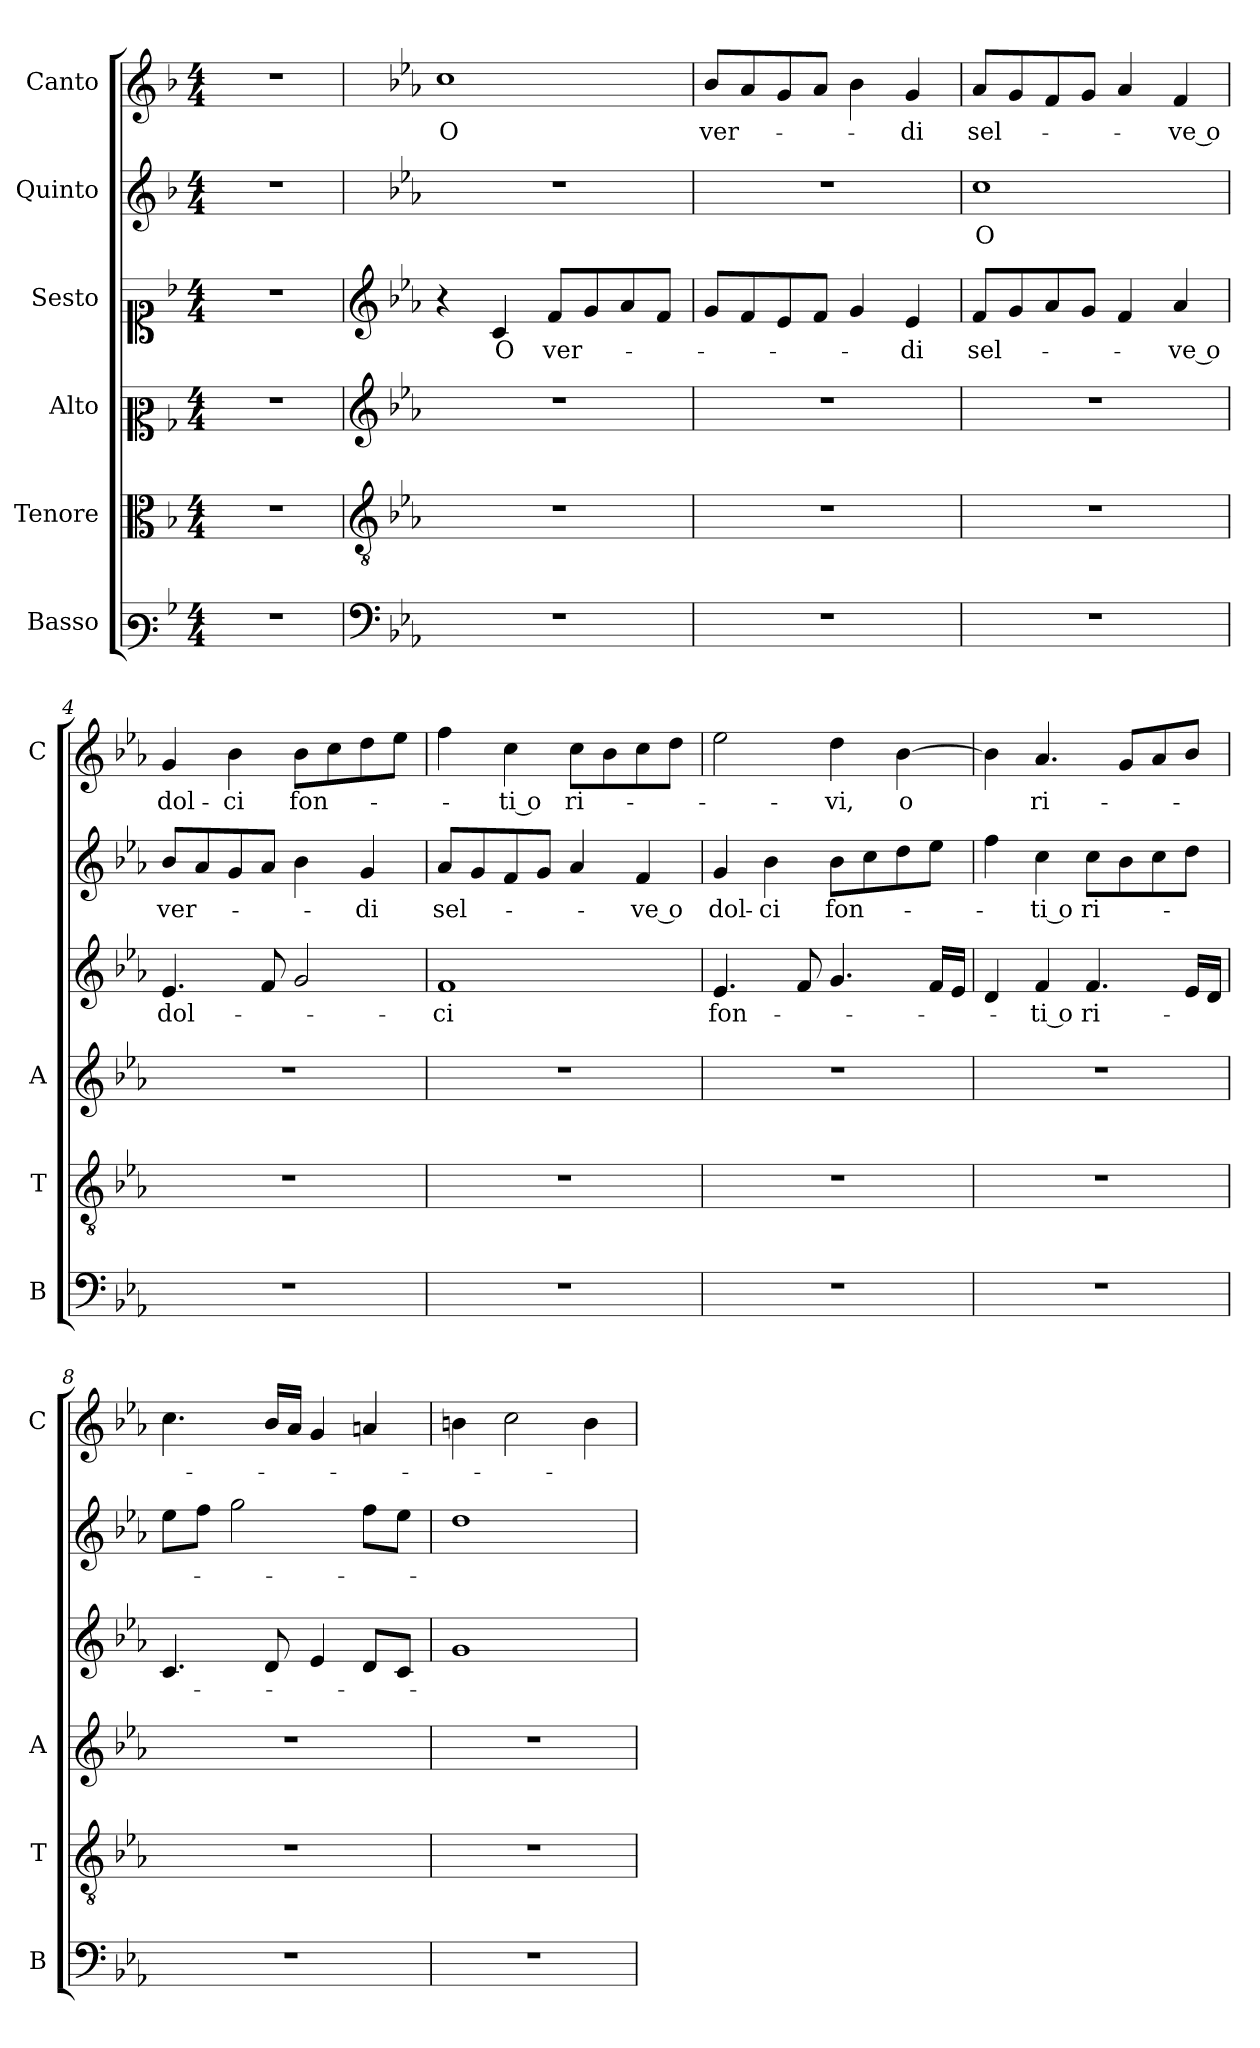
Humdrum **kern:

**kern	**kern	**kern	**kern	**text	**kern	**text	**kern	**text
*part6	*part5	*part4	*part3	*part3	*part2	*part2	*part1	*part1
*staff6	*staff5	*staff4	*staff3	*staff3	*staff2	*staff2	*staff1	*staff1
*I"Basso	*I"Tenore	*I"Alto	*I"Sesto	*	*I"Quinto	*	*I"Canto	*
*I'B	*I'T	*I'A	*	*	*	*	*I'C	*
*clefF3	*clefC3	*clefC2	*clefC1	*	*clefG2	*	*clefG2	*
*k[b-]	*k[b-]	*k[b-]	*k[b-]	*	*k[b-]	*	*k[b-]	*
*F:	*F:	*F:	*F:	*	*F:	*	*F:	*
*M4/4	*M4/4	*M4/4	*M4/4	*	*M4/4	*	*M4/4	*
=	=	=	=	=	=	=	=	=
1r	1r	1r	1r	.	1r	.	1r	.
=1	=1	=1	=1	=1	=1	=1	=1	=1
*clefF4	*clefGv2	*clefG2	*clefG2	*	*	*	*	*
*k[b-e-a-]	*k[b-e-a-]	*k[b-e-a-]	*k[b-e-a-]	*	*k[b-e-a-]	*	*k[b-e-a-]	*
*E-:	*E-:	*E-:	*E-:	*	*E-:	*	*E-:	*
!	!	!	!	!	!	!	!	!LO:LY:b
1r	1r	1r	4r	.	1r	.	1cc	O
!	!	!	!	!LO:LY:b	!	!	!	!
.	.	.	4c/	O	.	.	.	.
!	!	!	!	!LO:LY:b	!	!	!	!
.	.	.	8f/L	ver-	.	.	.	.
.	.	.	8g/	.	.	.	.	.
.	.	.	8a-/	.	.	.	.	.
.	.	.	8f/J	.	.	.	.	.
=2	=2	=2	=2	=2	=2	=2	=2	=2
!	!	!	!	!	!	!	!	!LO:LY:b
1r	1r	1r	8g/L	.	1r	.	8b-/L	ver-
.	.	.	8f/	.	.	.	8a-/	.
.	.	.	8e-/	.	.	.	8g/	.
.	.	.	8f/J	.	.	.	8a-/J	.
.	.	.	4g/	.	.	.	4b-\	.
!	!	!	!	!LO:LY:b	!	!	!	!LO:LY:b
.	.	.	4e-/	-di	.	.	4g/	-di
=3	=3	=3	=3	=3	=3	=3	=3	=3
!	!	!	!	!LO:LY:b	!	!LO:LY:b	!	!LO:LY:b
1r	1r	1r	8f/L	sel-	1cc	O	8a-/L	sel-
.	.	.	8g/	.	.	.	8g/	.
.	.	.	8a-/	.	.	.	8f/	.
.	.	.	8g/J	.	.	.	8g/J	.
.	.	.	4f/	.	.	.	4a-/	.
!	!	!	!	!LO:LY:b	!	!	!	!LO:LY:b
.	.	.	4a-/	-ve o	.	.	4f/	-ve o
=4	=4	=4	=4	=4	=4	=4	=4	=4
!	!	!	!	!LO:LY:b	!	!LO:LY:b	!	!LO:LY:b
1r	1r	1r	4.e-/	dol-	8b-/L	ver-	4g/	dol-
.	.	.	.	.	8a-/	.	.	.
!	!	!	!	!	!	!	!	!LO:LY:b
.	.	.	.	.	8g/	.	4b-\	-ci
.	.	.	8f/	.	8a-/J	.	.	.
!	!	!	!	!	!	!	!	!LO:LY:b
.	.	.	2g/	.	4b-\	.	8b-\L	fon-
.	.	.	.	.	.	.	8cc\	.
!	!	!	!	!	!	!LO:LY:b	!	!
.	.	.	.	.	4g/	-di	8dd\	.
.	.	.	.	.	.	.	8ee-\J	.
=5	=5	=5	=5	=5	=5	=5	=5	=5
!	!	!	!	!LO:LY:b	!	!LO:LY:b	!	!
1r	1r	1r	1f	-ci	8a-/L	sel-	4ff\	.
.	.	.	.	.	8g/	.	.	.
!	!	!	!	!	!	!	!	!LO:LY:b
.	.	.	.	.	8f/	.	4cc\	-ti o
.	.	.	.	.	8g/J	.	.	.
!	!	!	!	!	!	!	!	!LO:LY:b
.	.	.	.	.	4a-/	.	8cc\L	ri-
.	.	.	.	.	.	.	8b-\	.
!	!	!	!	!	!	!LO:LY:b	!	!
.	.	.	.	.	4f/	-ve o	8cc\	.
.	.	.	.	.	.	.	8dd\J	.
=6	=6	=6	=6	=6	=6	=6	=6	=6
!	!	!	!	!LO:LY:b	!	!LO:LY:b	!	!
1r	1r	1r	4.e-/	fon-	4g/	dol-	2ee-\	.
!	!	!	!	!	!	!LO:LY:b	!	!
.	.	.	.	.	4b-\	-ci	.	.
.	.	.	8f/	.	.	.	.	.
!	!	!	!	!	!	!LO:LY:b	!	!LO:LY:b
.	.	.	4.g/	.	8b-\L	fon-	4dd\	-vi,
.	.	.	.	.	8cc\	.	.	.
!	!	!	!	!	!	!	!	!LO:LY:b
.	.	.	.	.	8dd\	.	[4b-\	o
.	.	.	16f/LL	.	8ee-\J	.	.	.
.	.	.	16e-/JJ	.	.	.	.	.
!!LO:LB:g=z
=7	=7	=7	=7	=7	=7	=7	=7	=7
1r	1r	1r	4d/	.	4ff\	.	4b-\]	.
!	!	!	!	!LO:LY:b	!	!LO:LY:b	!	!LO:LY:b
.	.	.	4f/	-ti o	4cc\	-ti o	4.a-/	ri-
!	!	!	!	!LO:LY:b	!	!LO:LY:b	!	!
.	.	.	4.f/	ri-	8cc\L	ri-	.	.
.	.	.	.	.	8b-\	.	8g/L	.
.	.	.	.	.	8cc\	.	8a-/	.
.	.	.	16e-/LL	.	8dd\J	.	8b-/J	.
.	.	.	16d/JJ	.	.	.	.	.
=8	=8	=8	=8	=8	=8	=8	=8	=8
1r	1r	1r	4.c/	.	8ee-\L	.	4.cc\	.
.	.	.	.	.	8ff\J	.	.	.
.	.	.	.	.	2gg\	.	.	.
.	.	.	8d/	.	.	.	16b-/LL	.
.	.	.	.	.	.	.	16a-/JJ	.
.	.	.	4e-/	.	.	.	4g/	.
.	.	.	8d/L	.	8ff\L	.	4an/	.
.	.	.	8c/J	.	8ee-\J	.	.	.
=9	=9	=9	=9	=9	=9	=9	=9	=9
1r	1r	1r	1g	.	1dd	.	4bn\	.
.	.	.	.	.	.	.	2cc\	.
.	.	.	.	.	.	.	4b\	.
=	=	=	=	=	=	=	=	=
*-	*-	*-	*-	*-	*-	*-	*-	*-
